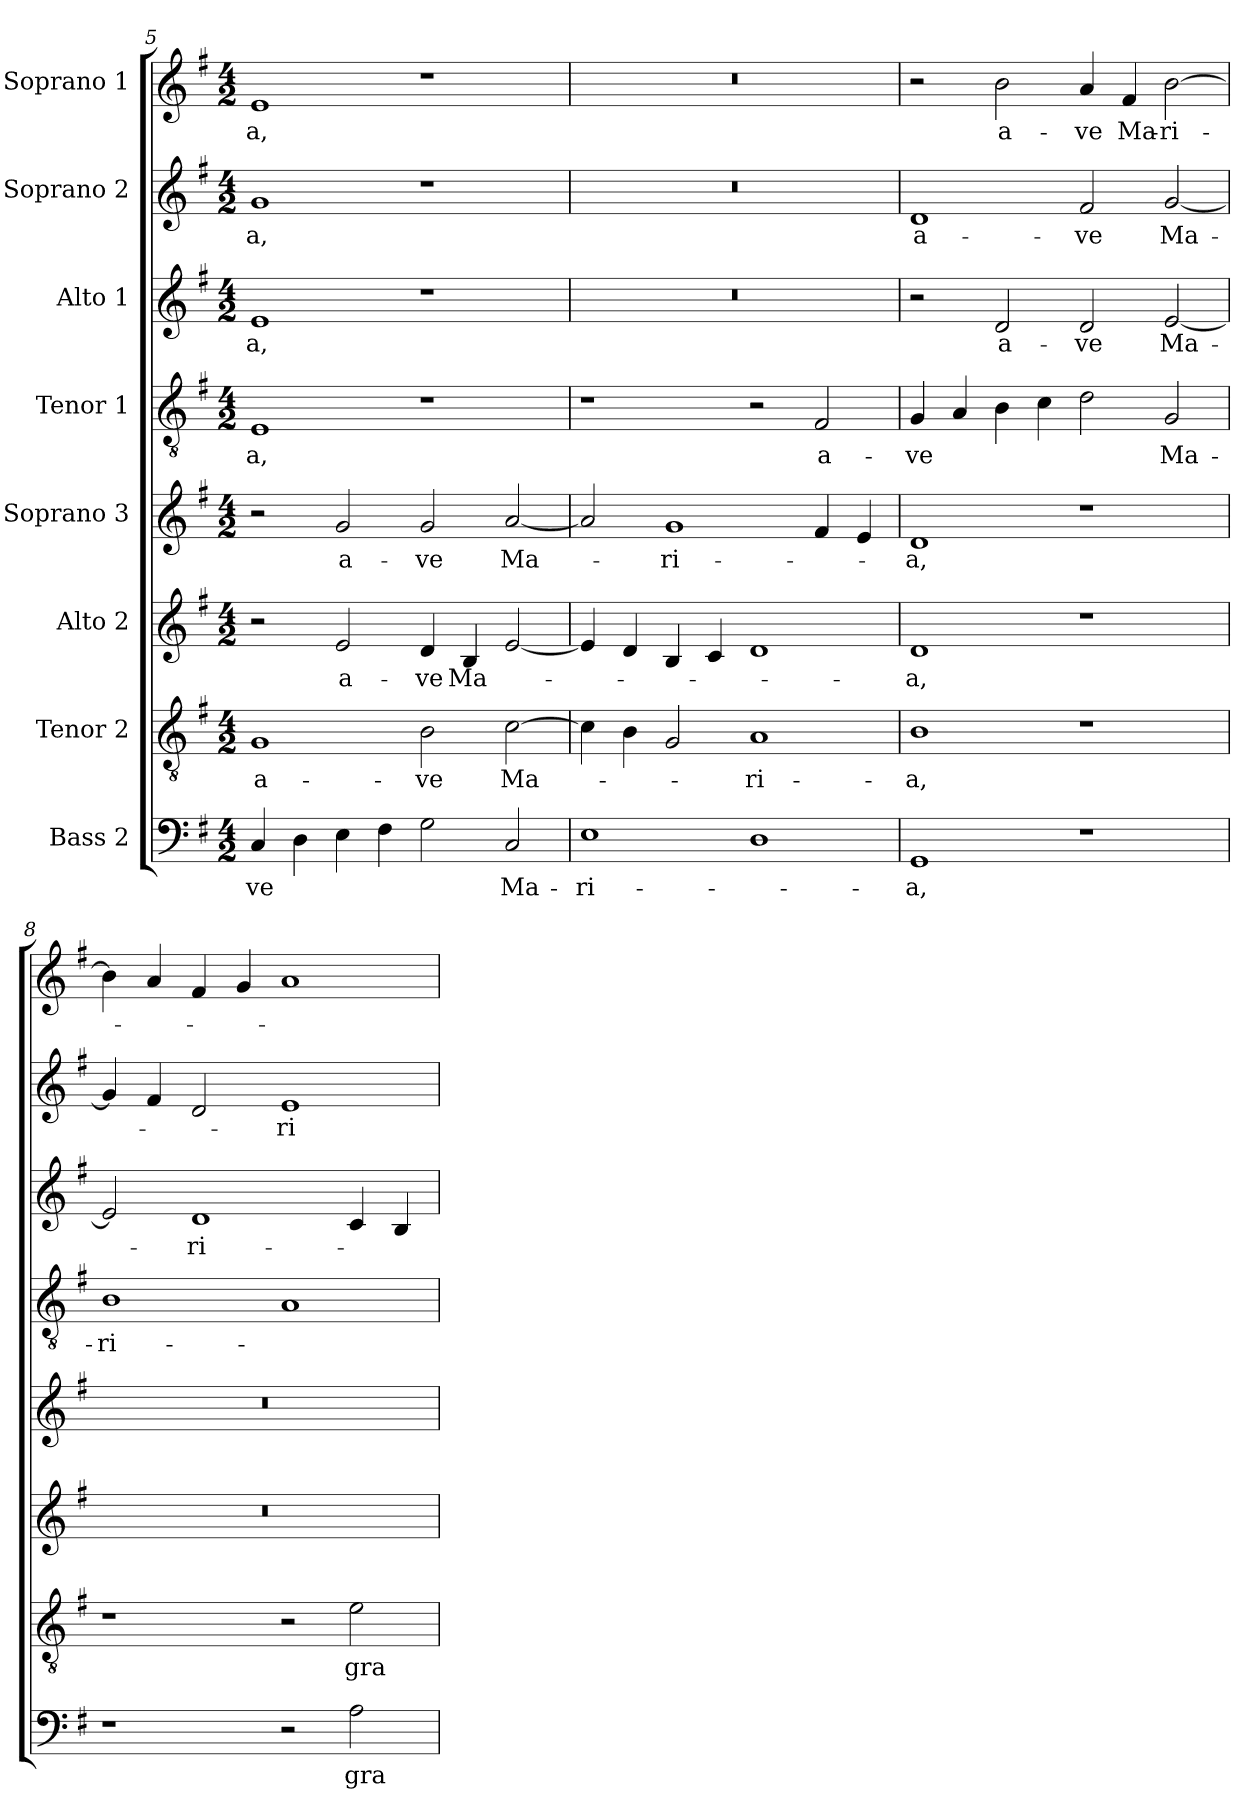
**kern	**text	**kern	**text	**kern	**text	**kern	**text	**kern	**text	**kern	**text	**kern	**text	**kern	**text
*part8	*part8	*part7	*part7	*part6	*part6	*part5	*part5	*part4	*part4	*part3	*part3	*part2	*part2	*part1	*part1
*staff8	*staff8	*staff7	*staff7	*staff6	*staff6	*staff5	*staff5	*staff4	*staff4	*staff3	*staff3	*staff2	*staff2	*staff1	*staff1
*I"Bass 2	*	*I"Tenor 2	*	*I"Alto 2	*	*I"Soprano 3	*	*I"Tenor 1	*	*I"Alto 1	*	*I"Soprano 2	*	*I"Soprano 1	*
*clefF4	*	*clefGv2	*	*clefG2	*	*clefG2	*	*clefGv2	*	*clefG2	*	*clefG2	*	*clefG2	*
*k[f#]	*	*k[f#]	*	*k[f#]	*	*k[f#]	*	*k[f#]	*	*k[f#]	*	*k[f#]	*	*k[f#]	*
*e:	*	*e:	*	*e:	*	*e:	*	*e:	*	*e:	*	*e:	*	*e:	*
*M4/2	*	*M4/2	*	*M4/2	*	*M4/2	*	*M4/2	*	*M4/2	*	*M4/2	*	*M4/2	*
=5	=5	=5	=5	=5	=5	=5	=5	=5	=5	=5	=5	=5	=5	=5	=5
4C/	-ve	1G	a-	2r	.	2r	.	1E	-a,	1e	-a,	1g	-a,	1e	-a,
4D\	.	.	.	.	.	.	.	.	.	.	.	.	.	.	.
4E\	.	.	.	2e/	a-	2g/	a-	.	.	.	.	.	.	.	.
4F#\	.	.	.	.	.	.	.	.	.	.	.	.	.	.	.
2G\	.	2B\	-ve	4d/	-ve	2g/	-ve	1r	.	1r	.	1r	.	1r	.
.	.	.	.	4B/	Ma-	.	.	.	.	.	.	.	.	.	.
2C/	Ma-	[2c\	Ma-	[2e/	.	[2a/	Ma-	.	.	.	.	.	.	.	.
=6	=6	=6	=6	=6	=6	=6	=6	=6	=6	=6	=6	=6	=6	=6	=6
1E	-ri-	4c\]	.	4e/]	.	2a/]	.	1r	.	0r	.	0r	.	0r	.
.	.	4B\	.	4d/	.	.	.	.	.	.	.	.	.	.	.
.	.	2G/	.	4B/	.	1g	-ri-	.	.	.	.	.	.	.	.
.	.	.	.	4c/	.	.	.	.	.	.	.	.	.	.	.
1D	.	1A	-ri-	1d	.	.	.	2r	.	.	.	.	.	.	.
.	.	.	.	.	.	4f#/	.	2F#/	a-	.	.	.	.	.	.
.	.	.	.	.	.	4e/	.	.	.	.	.	.	.	.	.
!!LO:PB:g=z
=7	=7	=7	=7	=7	=7	=7	=7	=7	=7	=7	=7	=7	=7	=7	=7
1GG	-a,	1B	-a,	1d	-a,	1d	-a,	4G/	-ve	2r	.	1d	a-	2r	.
.	.	.	.	.	.	.	.	4A/	.	.	.	.	.	.	.
.	.	.	.	.	.	.	.	4B\	.	2d/	a-	.	.	2b\	a-
.	.	.	.	.	.	.	.	4c\	.	.	.	.	.	.	.
1r	.	1r	.	1r	.	1r	.	2d\	.	2d/	-ve	2f#/	-ve	4a/	-ve
.	.	.	.	.	.	.	.	.	.	.	.	.	.	4f#/	Ma-
.	.	.	.	.	.	.	.	2G/	Ma-	[2e/	Ma-	[2g/	Ma-	[2b\	-ri-
=8	=8	=8	=8	=8	=8	=8	=8	=8	=8	=8	=8	=8	=8	=8	=8
1r	.	1r	.	0r	.	0r	.	1B	-ri-	2e/]	.	4g/]	.	4b\]	.
.	.	.	.	.	.	.	.	.	.	.	.	4f#/	.	4a/	.
.	.	.	.	.	.	.	.	.	.	1d	-ri-	2d/	.	4f#/	.
.	.	.	.	.	.	.	.	.	.	.	.	.	.	4g/	.
2r	.	2r	.	.	.	.	.	1A	.	.	.	1e	-ri-	1a	.
2A\	gra-	2e\	gra-	.	.	.	.	.	.	4c/	.	.	.	.	.
.	.	.	.	.	.	.	.	.	.	4B/	.	.	.	.	.
=	=	=	=	=	=	=	=	=	=	=	=	=	=	=	=
*-	*-	*-	*-	*-	*-	*-	*-	*-	*-	*-	*-	*-	*-	*-	*-
